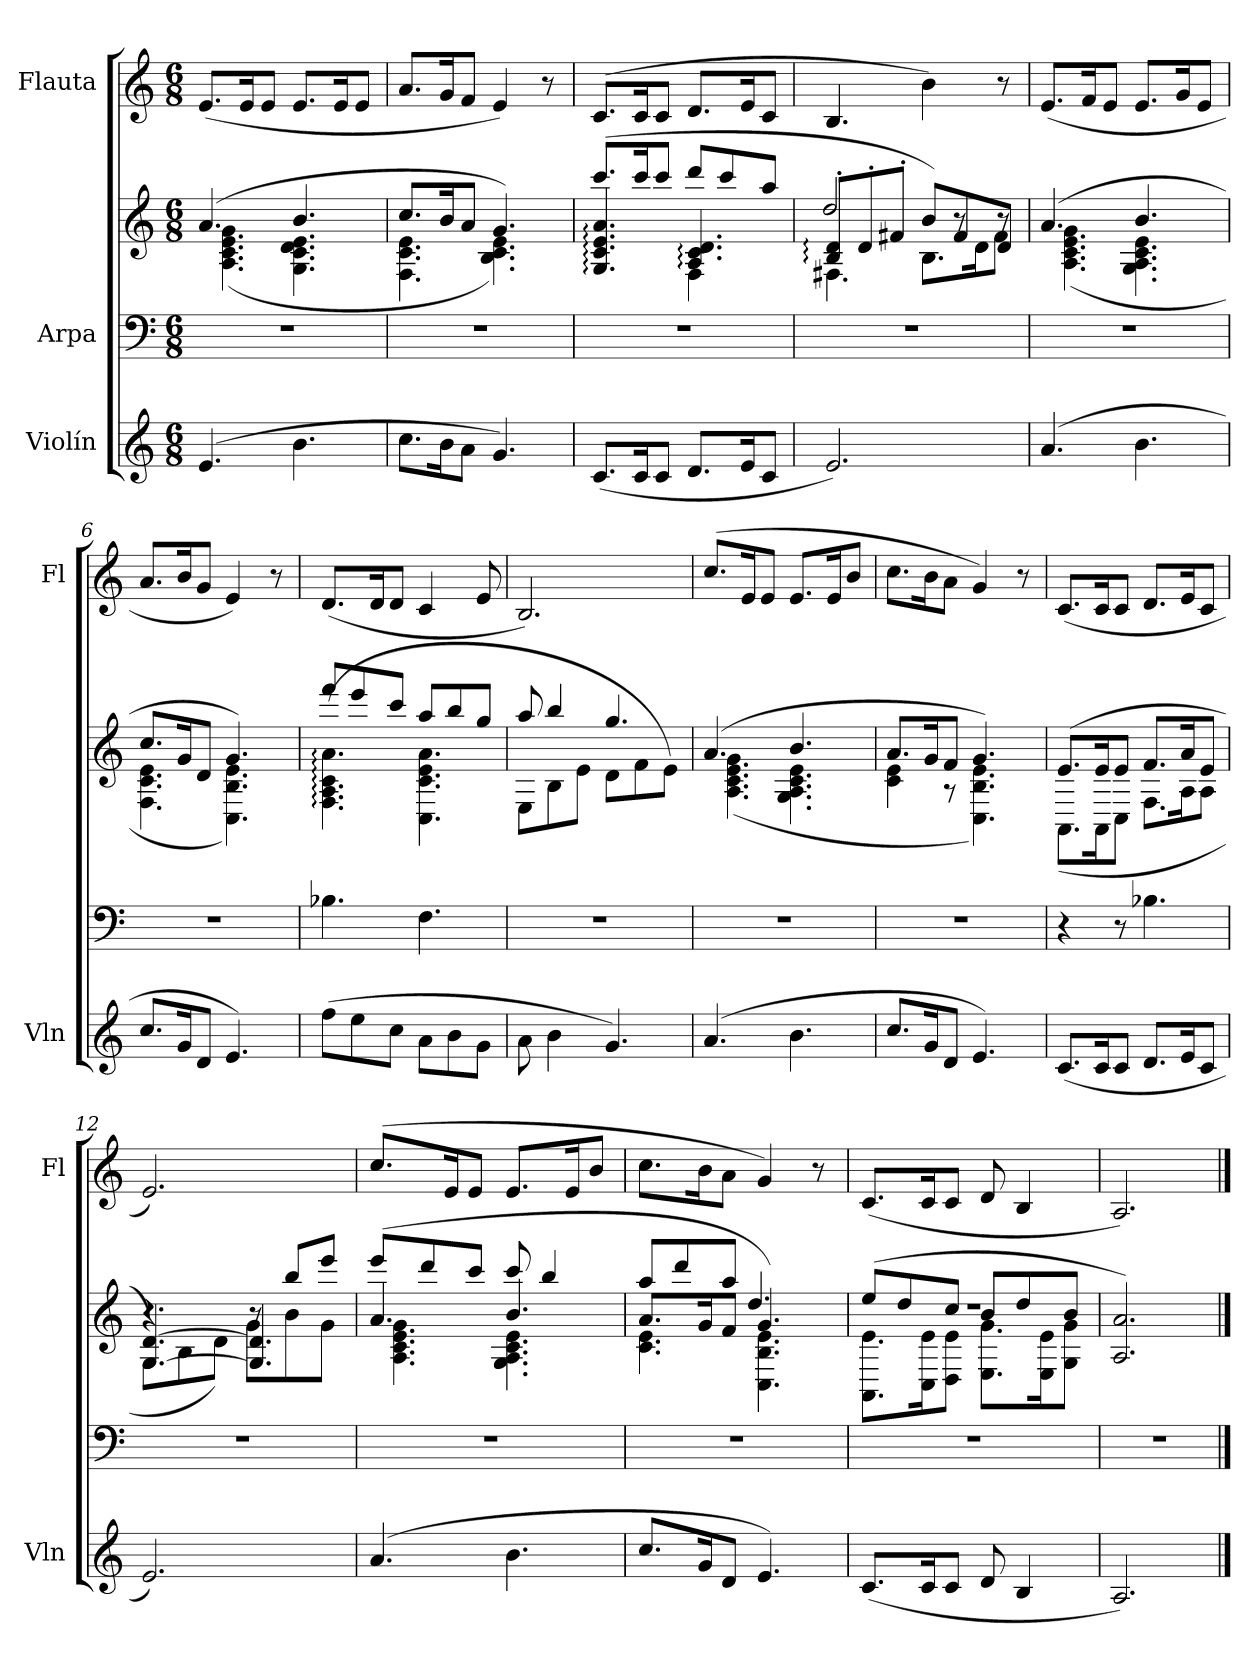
**kern	**kern	**kern	**kern
*part3	*part2	*part2	*part1
*staff4	*staff3	*staff2	*staff1
*I"Violín	*I"Arpa	*	*I"Flauta
*I'Vln	*	*	*I'Fl
*clefG2	*clefF4	*clefG2	*clefG2
*k[]	*k[]	*k[]	*k[]
*M6/8	*M6/8	*M6/8	*M6/8
*MM75	*MM75	*MM75	*MM75
=1	=1	=1	=1
*	*	*^	*
(>4.e/	2.r	(>4.a/	(<4.A\ 4.c\ 4.e\ 4.g\	(<8.e/L
.	.	.	.	16e/K
.	.	.	.	8e/J
4.b\	.	4.b/	4.G\ 4.c\ 4.d\ 4.e\	8.e/L
.	.	.	.	16e/K
.	.	.	.	8e/J
=2	=2	=2	=2	=2
8.cc\L	2.r	8.cc/L	4.F\ 4.c\ 4.e\	8.a/L
16b\K	.	16b/K	.	16g/K
8a\J	.	8a/J	.	8f/J
4.g/)	.	4.g/)	4.B\ 4.c\ 4.e\)	4e/)
.	.	.	.	8r
=3	=3	=3	=3	=3
*	*	*	*^	*
(<8.c/L	2.r	(>4.G/: 4.c/: 4.e/: 4.a/:	4.ryy	8.ccc/L	(>8.c/L
16c/K	.	.	.	16ccc/K	16c/K
8c/J	.	.	.	8ccc/J	8c/J
8.d/L	.	4.A/: 4.c/: 4.d/:	4F\	8ddd/L	8.d/L
.	.	.	.	8ccc/	.
16e/K	.	.	.	.	16e/K
8c/J	.	.	8ryy	8aa/J	8c/J
=4	=4	=4	=4	=4	=4
2.e/)	2.r	8B/:' 8d/:'L	4.F#X\	2dd/	4.B/
.	.	8d'/	.	.	.
.	.	8f#X'/J	.	.	.
.	.	8b/L)	8.B\L	.	4b\)
.	.	8f#/	.	8r	.
.	.	.	16d\K	.	.
.	.	8d/J	8f#\J	8r	8r
*	*	*	*v	*v	*
=5	=5	=5	=5	=5
(>4.a/	2.r	(>4.a/	(<4.A\ 4.c\ 4.e\ 4.g\	(<8.e/L
.	.	.	.	16f/K
.	.	.	.	8e/J
4.b\	.	4.b/	4.G\ 4.A\ 4.c\ 4.e\	8.e/L
.	.	.	.	16g/K
.	.	.	.	8e/J
=6	=6	=6	=6	=6
8.cc/L	2.r	8.cc/L	4.F\ 4.c\ 4.e\	8.a/L
16g/K	.	16g/K	.	16b/K
8d/J	.	8d/J	.	8g/J
4.e/)	.	4.g/)	4.C\ 4.B\ 4.e\)	4e/)
.	.	.	.	8r
=7	=7	=7	=7	=7
(>8ff\L	4.B-X\	(>4.F\: 4.A\: 4.c\: 4.a\:	8fff/L	(<8.d/L
8ee\	.	.	8eee/	.
.	.	.	.	16d/K
8cc\J	.	.	8ccc/J	8d/J
8a\L	4.F\	4.C\ 4.c\ 4.e\ 4.a\	8aa/L	4c/
8b\	.	.	8bb/	.
8g\J	.	.	8gg/J	8e/
=8	=8	=8	=8	=8
8a\	2.r	8E\L	8aa/	2.B/)
4b\	.	8B\	4bb/	.
.	.	8e\J	.	.
4.g/)	.	8d\L	4.gg/	.
.	.	8f\	.	.
.	.	8e\J)	.	.
=9	=9	=9	=9	=9
(>4.a/	2.r	(>4.a/	(<4.A\ 4.c\ 4.e\ 4.g\	(>8.cc/L
.	.	.	.	16e/K
.	.	.	.	8e/J
4.b\	.	4.b/	4.G\ 4.A\ 4.c\ 4.e\	8.e/L
.	.	.	.	16e/K
.	.	.	.	8b/J
=10	=10	=10	=10	=10
8.cc/L	2.r	8.a/L	4c\ 4e\	8.cc\L
16g/K	.	16g/K	.	16b\K
8d/J	.	8f/J	8r	8a\J
4.e/)	.	4.g/)	4.C\ 4.B\ 4.e\)	4g/)
.	.	.	.	8r
!!LO:LB:g=z
=11	=11	=11	=11	=11
(<8.c/L	4r	(>8.e/L	(<8.AA\L	(<8.c/L
16c/K	.	16e/K	16AA\K	16c/K
8c/J	8r	8e/J	8C\J	8c/J
8.d/L	4.B-X\	8.f/L	8.F\L	8.d/L
16e/K	.	16a/K	16A\K	16e/K
8c/J	.	8e/J	8A\J	8c/J
=12	=12	=12	=12	=12
*	*	*	*^	*
2.e/)	2.r	[4.G/ [4.d/)	8G\L	4.r	2.e/)
.	.	.	8B\	.	.
.	.	.	8d\J)	.	.
.	.	4.G/] 4.d/]	8g\L	8r	.
.	.	.	8b\	8bb/L	.
.	.	.	8g\J	8eee/J	.
=13	=13	=13	=13	=13	=13
(>4.a/	2.r	(>4.a/	4.A\ 4.c\ 4.e\ 4.g\	8eee/L	(>8.cc/L
.	.	.	.	8ddd/	.
.	.	.	.	.	16e/K
.	.	.	.	8ccc/J	8e/J
4.b\	.	4.b/	4.G\ 4.A\ 4.c\ 4.e\	8ccc/	8.e/L
.	.	.	.	4bb/	.
.	.	.	.	.	16e/K
.	.	.	.	.	8b/J
=14	=14	=14	=14	=14	=14
8.cc/L	2.r	8.a/L	4.c\ 4.e\	8aa/L	8.cc\L
.	.	.	.	8ddd/	.
16g/K	.	16g/K	.	.	16b\K
8d/J	.	8f/J	.	8aa/J	8a\J
4.e/)	.	4.g/)	4.C\ 4.B\ 4.e\	4.dd/	4g/)
.	.	.	.	.	8r
=15	=15	=15	=15	=15	=15
(<8.c/L	2.r	8.AA\ 8.e\L	2.r	(<8ee/L	(<8.c/L
.	.	.	.	8dd/	.
16c/K	.	16C\ 16e\K	.	.	16c/K
8c/J	.	8D\ 8e\J	.	8cc/J	8c/J
8d/	.	8.E\ 8.g\L	.	8b/L	8d/
4B/	.	.	.	8dd/	4B/
.	.	16E\ 16e\K	.	.	.
.	.	8G\ 8g\J	.	8b/J	.
*	*	*v	*v	*v	*
=16	=16	=16	=16
2.A/)	2.r	2.A/ 2.a/)	2.A/)
==	==	==	==
*-	*-	*-	*-
